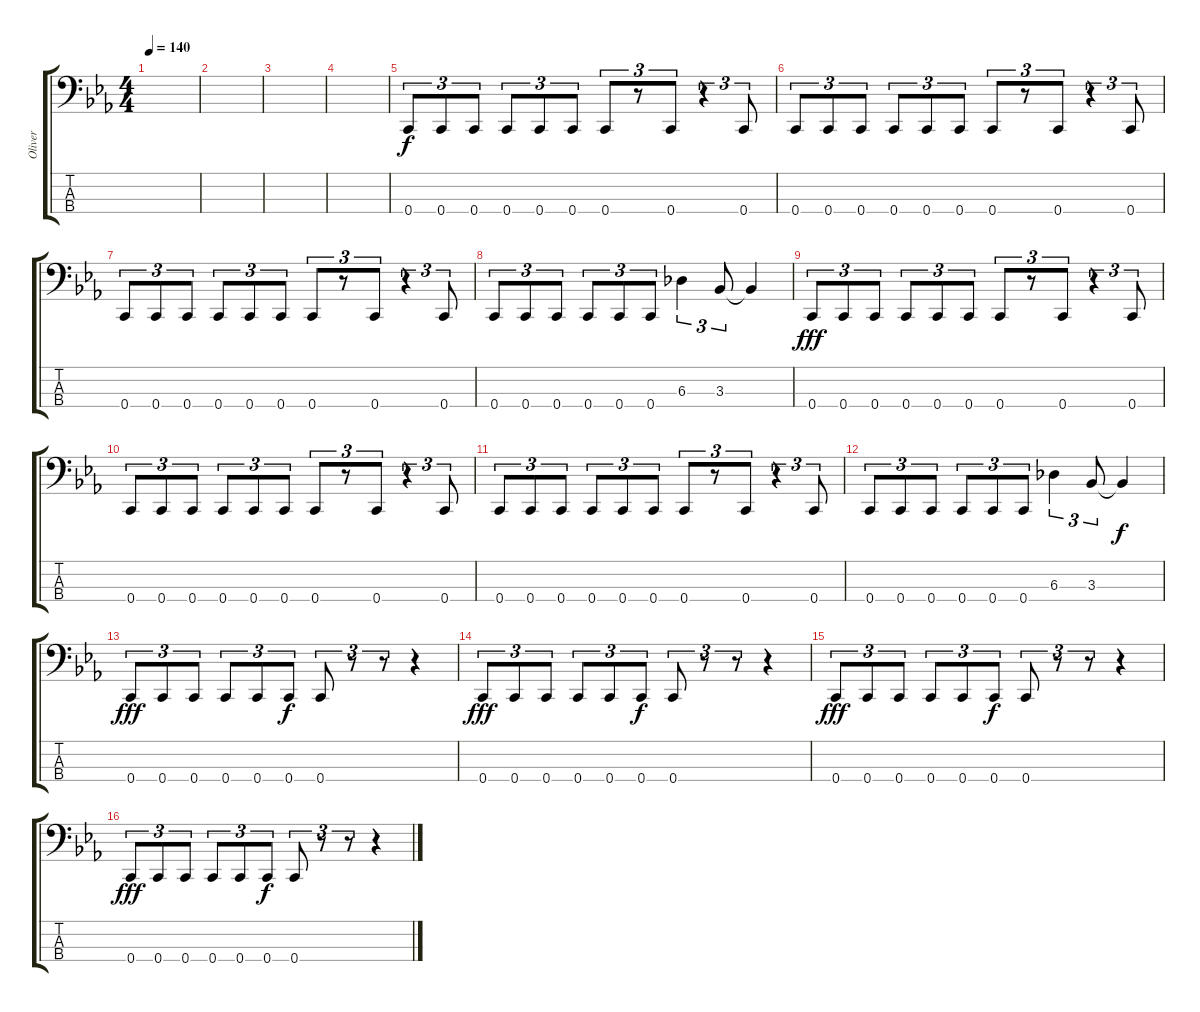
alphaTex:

\track ("Oliver" "Oliver") {instrument electricbasspick}
\staff {score tabs}
\tuning (F2 C2 G1 C1) {hide}
\ts (4 4)
\tempo 140
\clef f4
\ks eb
|
|
|
|
0.4.8{tu (3 2)} 0.4.8{tu (3 2)} 0.4.8{tu (3 2)} 0.4.8{tu (3 2)} 0.4.8{tu (3 2)} 0.4.8{tu (3 2)} 0.4.8{tu (3 2)} r.8{tu (3 2)} 0.4.8{tu (3 2)} r.4{tu (3 2)} 0.4.8{tu (3 2)} |
0.4.8{tu (3 2)} 0.4.8{tu (3 2)} 0.4.8{tu (3 2)} 0.4.8{tu (3 2)} 0.4.8{tu (3 2)} 0.4.8{tu (3 2)} 0.4.8{tu (3 2)} r.8{tu (3 2)} 0.4.8{tu (3 2)} r.4{tu (3 2)} 0.4.8{tu (3 2)} |
0.4.8{tu (3 2)} 0.4.8{tu (3 2)} 0.4.8{tu (3 2)} 0.4.8{tu (3 2)} 0.4.8{tu (3 2)} 0.4.8{tu (3 2)} 0.4.8{tu (3 2)} r.8{tu (3 2)} 0.4.8{tu (3 2)} r.4{tu (3 2)} 0.4.8{tu (3 2)} |
0.4.8{tu (3 2)} 0.4.8{tu (3 2)} 0.4.8{tu (3 2)} 0.4.8{tu (3 2)} 0.4.8{tu (3 2)} 0.4.8{tu (3 2)} 6.3.4{tu (3 2)} 3.3.8{tu (3 2)} 3.3{t}.4{dy f} |
0.4.8{tu (3 2) dy fff} 0.4.8{tu (3 2)} 0.4.8{tu (3 2)} 0.4.8{tu (3 2)} 0.4.8{tu (3 2)} 0.4.8{tu (3 2)} 0.4.8{tu (3 2)} r.8{tu (3 2)} 0.4.8{tu (3 2)} r.4{tu (3 2)} 0.4.8{tu (3 2)} |
0.4.8{tu (3 2)} 0.4.8{tu (3 2)} 0.4.8{tu (3 2)} 0.4.8{tu (3 2)} 0.4.8{tu (3 2)} 0.4.8{tu (3 2)} 0.4.8{tu (3 2)} r.8{tu (3 2)} 0.4.8{tu (3 2)} r.4{tu (3 2)} 0.4.8{tu (3 2)} |
0.4.8{tu (3 2)} 0.4.8{tu (3 2)} 0.4.8{tu (3 2)} 0.4.8{tu (3 2)} 0.4.8{tu (3 2)} 0.4.8{tu (3 2)} 0.4.8{tu (3 2)} r.8{tu (3 2)} 0.4.8{tu (3 2)} r.4{tu (3 2)} 0.4.8{tu (3 2)} |
0.4.8{tu (3 2)} 0.4.8{tu (3 2)} 0.4.8{tu (3 2)} 0.4.8{tu (3 2)} 0.4.8{tu (3 2)} 0.4.8{tu (3 2)} 6.3.4{tu (3 2)} 3.3.8{tu (3 2)} 3.3{t}.4{dy f} |
0.4.8{tu (3 2) dy fff} 0.4.8{tu (3 2)} 0.4.8{tu (3 2)} 0.4.8{tu (3 2)} 0.4.8{tu (3 2)} 0.4.8{tu (3 2) dy f} 0.4.8{tu (3 2)} r.8{tu (3 2)} r.8{tu (3 2)} r.4 |
0.4.8{tu (3 2) dy fff} 0.4.8{tu (3 2)} 0.4.8{tu (3 2)} 0.4.8{tu (3 2)} 0.4.8{tu (3 2)} 0.4.8{tu (3 2) dy f} 0.4.8{tu (3 2)} r.8{tu (3 2)} r.8{tu (3 2)} r.4 |
0.4.8{tu (3 2) dy fff} 0.4.8{tu (3 2)} 0.4.8{tu (3 2)} 0.4.8{tu (3 2)} 0.4.8{tu (3 2)} 0.4.8{tu (3 2) dy f} 0.4.8{tu (3 2)} r.8{tu (3 2)} r.8{tu (3 2)} r.4 |
0.4.8{tu (3 2) dy fff} 0.4.8{tu (3 2)} 0.4.8{tu (3 2)} 0.4.8{tu (3 2)} 0.4.8{tu (3 2)} 0.4.8{tu (3 2) dy f} 0.4.8{tu (3 2)} r.8{tu (3 2)} r.8{tu (3 2)} r.4
